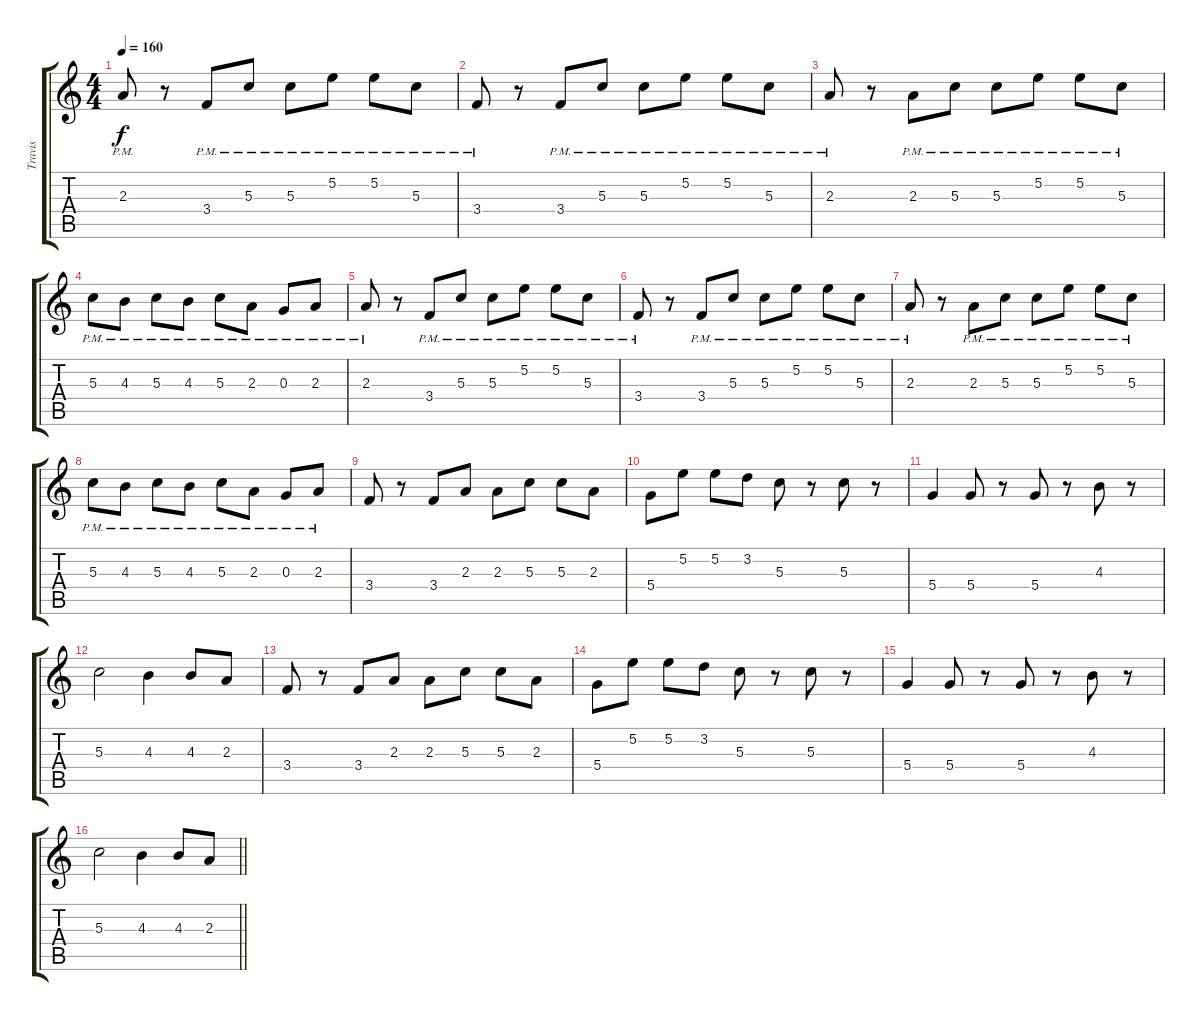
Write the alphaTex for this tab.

\track ("Travis" "Travis") {instrument overdrivenguitar}
\staff {score tabs}
\tuning (E4 B3 G3 D3 A2 E2) {hide}
\ts (4 4)
\tempo 160
\clef g2
\ks c
2.3{pm}.8{dy f} r.8 3.4{pm}.8 5.3{pm}.8 5.3{pm}.8 5.2{pm}.8 5.2{pm}.8 5.3{pm}.8 |
3.4{pm}.8 r.8 3.4{pm}.8 5.3{pm}.8 5.3{pm}.8 5.2{pm}.8 5.2{pm}.8 5.3{pm}.8 |
2.3{pm}.8 r.8 2.3{pm}.8 5.3{pm}.8 5.3{pm}.8 5.2{pm}.8 5.2{pm}.8 5.3{pm}.8 |
5.3{pm}.8 4.3{pm}.8 5.3{pm}.8 4.3{pm}.8 5.3{pm}.8 2.3{pm}.8 0.3{pm}.8 2.3{pm}.8 |
2.3{pm}.8 r.8 3.4{pm}.8 5.3{pm}.8 5.3{pm}.8 5.2{pm}.8 5.2{pm}.8 5.3{pm}.8 |
3.4{pm}.8 r.8 3.4{pm}.8 5.3{pm}.8 5.3{pm}.8 5.2{pm}.8 5.2{pm}.8 5.3{pm}.8 |
2.3{pm}.8 r.8 2.3{pm}.8 5.3{pm}.8 5.3{pm}.8 5.2{pm}.8 5.2{pm}.8 5.3{pm}.8 |
5.3{pm}.8 4.3{pm}.8 5.3{pm}.8 4.3{pm}.8 5.3{pm}.8 2.3{pm}.8 0.3{pm}.8 2.3{pm}.8 |
3.4.8 r.8 3.4.8 2.3.8 2.3.8 5.3.8 5.3.8 2.3.8 |
5.4.8 5.2.8 5.2.8 3.2.8 5.3.8 r.8 5.3.8 r.8 |
5.4.4 5.4.8 r.8 5.4.8 r.8 4.3.8 r.8 |
5.3.2 4.3.4 4.3.8 2.3.8 |
3.4.8 r.8 3.4.8 2.3.8 2.3.8 5.3.8 5.3.8 2.3.8 |
5.4.8 5.2.8 5.2.8 3.2.8 5.3.8 r.8 5.3.8 r.8 |
5.4.4 5.4.8 r.8 5.4.8 r.8 4.3.8 r.8 |
\barLineRight lightlight
5.3.2 4.3.4 4.3.8 2.3.8
